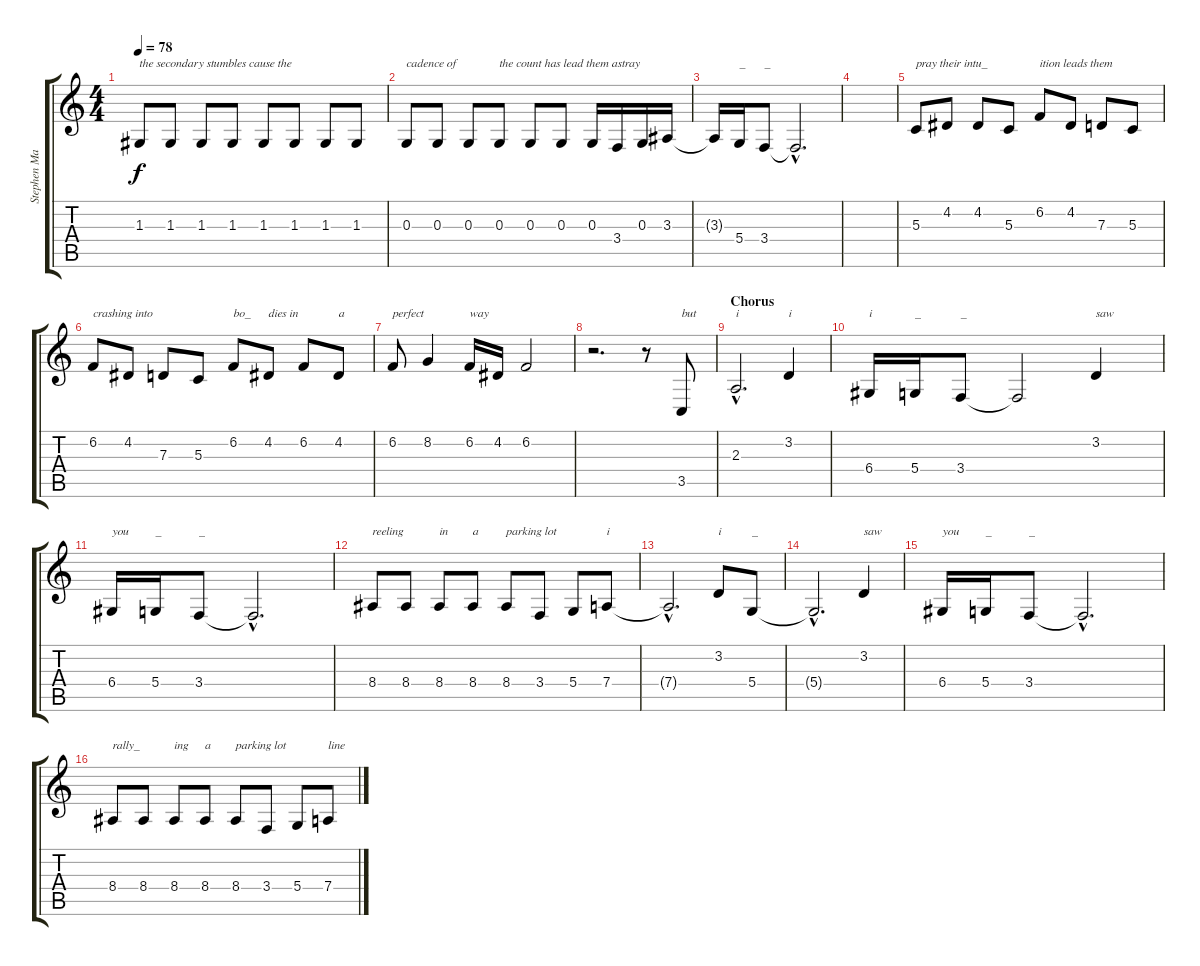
\track ("Stephen Malkmus" "Stephen Ma") {instrument dulcimer}
\staff {score tabs}
\tuning (E4 B3 G3 D3 A2 E2) {hide}
\ts (4 4)
\section ("" "")
\tempo 78
\clef g2
\ks c
1.3.8{txt "the secondary stumbles cause the" dy f} 1.3.8 1.3.8 1.3.8 1.3.8 1.3.8 1.3.8 1.3.8 |
0.3.8{txt "cadence of"} 0.3.8 0.3.8 0.3.8{txt "the count has lead them astray"} 0.3.8 0.3.8 0.3.16 3.4.16 0.3.16 3.3.16 |
3.3{t}.16 5.4.16{txt "_"} 3.4.8{txt "_"} 3.4{hac t}.2{d} |
|
5.3.8{txt "pray their intu_"} 4.2.8 4.2.8 5.3.8 6.2.8{txt "ition leads them"} 4.2.8 7.3.8 5.3.8 |
6.2.8{txt "crashing into"} 4.2.8 7.3.8 5.3.8 6.2.8{txt "bo_"} 4.2.8{txt "dies in "} 6.2.8 4.2.8{txt "a"} |
6.2.8{txt "perfect"} 8.2.4 6.2.16{txt "way"} 4.2.16 6.2.2 |
r.2{d} r.8 3.5.8{txt "but"} |
\section ("" "Chorus")
2.3{hac}.2{d txt "i" instrument banjo} 3.2.4{txt "i"} |
6.4.16{txt "i"} 5.4.16{txt "_"} 3.4.8{txt "_"} 3.4{t}.2 3.2.4{txt "saw"} |
6.4.16{txt "you"} 5.4.16{txt "_"} 3.4.8{txt "_"} 3.4{hac t}.2{d} |
8.4.8{txt "reeling "} 8.4.8 8.4.8{txt "in"} 8.4.8{txt "a"} 8.4.8{txt "parking lot"} 3.4.8 5.4.8 7.4.8{txt "i"} |
7.4{hac t}.2{d} 3.2.8{txt "i"} 5.4.8{txt "_"} |
5.4{hac t}.2{d} 3.2.4{txt "saw"} |
6.4.16{txt "you"} 5.4.16{txt "_"} 3.4.8{txt "_"} 3.4{hac t}.2{d} |
8.4.8{txt "rally_"} 8.4.8 8.4.8{txt "ing"} 8.4.8{txt "a"} 8.4.8{txt "parking lot"} 3.4.8 5.4.8 7.4.8{txt "line"}
